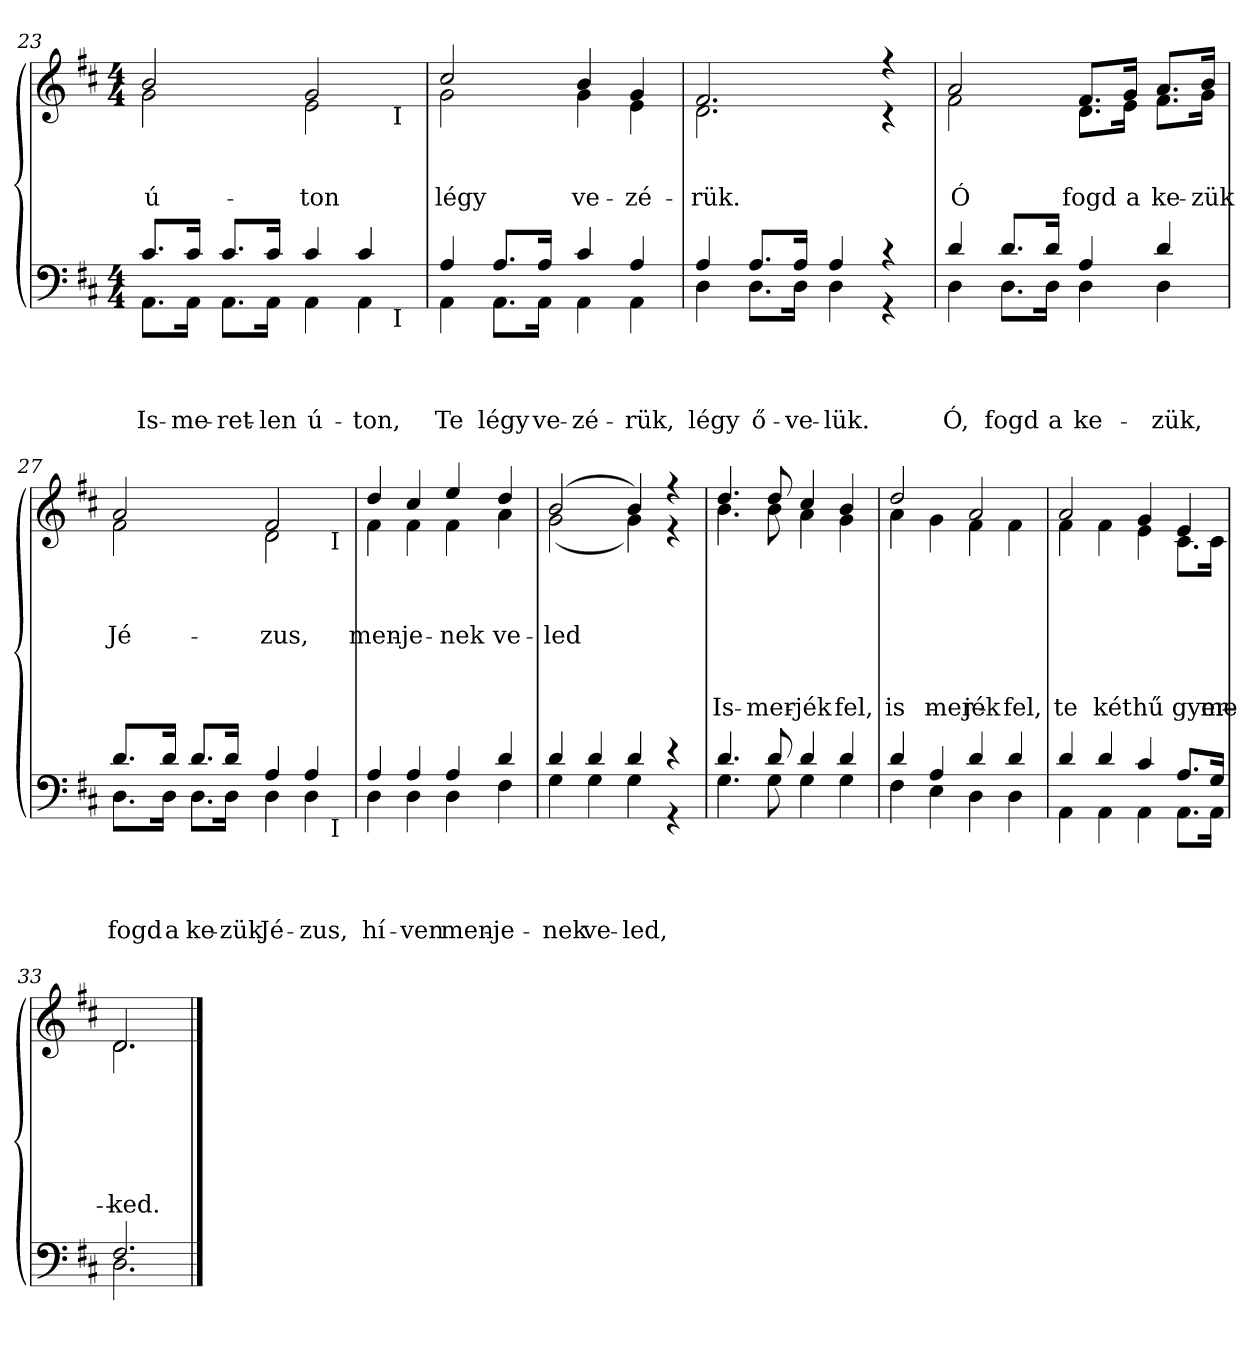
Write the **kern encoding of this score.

**kern	**text	**text	**text	**text	**kern	**text	**text	**text	**text	**text	**text
*part2	*part2	*part2	*part2	*part2	*part1	*part1	*part1	*part1	*part1	*part1	*part1
*staff2	*staff2	*staff2	*staff2	*staff2	*staff1	*staff1	*staff1	*staff1	*staff1	*staff1	*staff1
!!LO:LB:g=z
*clefF4	*	*	*	*	*clefG2	*	*	*	*	*	*
*k[f#c#]	*	*	*	*	*k[f#c#]	*	*	*	*	*	*
*b:	*	*	*	*	*b:	*	*	*	*	*	*
*M4/4	*	*	*	*	*M4/4	*	*	*	*	*	*
=23	=23	=23	=23	=23	=23	=23	=23	=23	=23	=23	=23
!	!	!	!	!LO:LY:a	!	!	!	!	!	!	!
*^	*	*	*	*	*	*	*	*	*	*	*
!	!	!	!	!	!	!	!	!	!LO:LY:b	!	!	!
*	*^	*	*	*	*	*^	*	*	*	*	*	*
*	*	*	*	*	*	*	*	*^	*	*	*	*	*	*
8.c#/L	8.AA\L	2..ryy	.	.	.	Is-	2b/	2g\	2..ryy	.	.	ú-	.	.	.
!	!	!	!	!	!	!LO:LY:a	!	!	!	!	!	!	!	!	!
16c#/Jk	16AA\Jk	.	.	.	.	-me-	.	.	.	.	.	.	.	.	.
!	!	!	!	!	!	!LO:LY:a	!	!	!	!	!	!	!	!	!
8.c#/L	8.AA\L	.	.	.	.	-ret-	.	.	.	.	.	.	.	.	.
!	!	!	!	!	!	!LO:LY:a	!	!	!	!	!	!	!	!	!
16c#/Jk	16AA\Jk	.	.	.	.	-len	.	.	.	.	.	.	.	.	.
!	!	!	!	!	!	!LO:LY:a	!	!	!	!	!	!	!	!	!
!	!	!	!	!	!	!	!	!	!	!	!	!LO:LY:b	!	!	!
4c#/	4AA\	.	.	.	.	ú-	2g/	2e\	.	.	.	-ton	.	.	.
!	!	!	!	!	!	!LO:LY:a	!	!	!	!	!	!	!	!	!
4c#/	4AA\	.	.	.	.	-ton,	.	.	.	.	.	.	.	.	.
!	!	!	!	!	!	!	!	!	!LO:TX:b:t=I	!	!	!	!	!	!
!	!	!LO:TX:b:t=I	!	!	!	!	!	!	!	!	!	!	!	!	!
.	.	8ryy	.	.	.	.	.	.	8ryy	.	.	.	.	.	.
*v	*v	*v	*	*	*	*	*	*	*	*	*	*	*	*	*
*	*	*	*	*	*v	*v	*v	*	*	*	*	*	*
=24	=24	=24	=24	=24	=24	=24	=24	=24	=24	=24	=24
*^	*	*	*	*	*^	*	*	*	*	*	*
*	*^	*	*	*	*	*	*^	*	*	*	*	*	*
!	!	!	!	!	!	!LO:LY:a	!	!	!	!	!	!	!	!	!
*	*v	*v	*	*	*	*	*	*	*	*	*	*	*	*	*
*	*	*	*	*	*	*v	*v	*v	*	*	*	*	*	*
*	*^	*	*	*	*	*^	*	*	*	*	*	*
*	*	*	*	*	*	*	*	*^	*	*	*	*	*	*
!	!	!	!	!	!	!	!	!	!	!	!	!LO:LY:b	!	!	!
*	*v	*v	*	*	*	*	*	*	*	*	*	*	*	*	*
*	*	*	*	*	*	*	*v	*v	*	*	*	*	*	*
4A/	4AA\	.	.	.	Te	2cc#/	2g\	.	.	légy	.	.	.
!	!	!	!	!	!LO:LY:a	!	!	!	!	!	!	!	!
8.A/L	8.AA\L	.	.	.	légy	.	.	.	.	.	.	.	.
!	!	!	!	!	!LO:LY:a	!	!	!	!	!	!	!	!
16A/Jk	16AA\Jk	.	.	.	ve-	.	.	.	.	.	.	.	.
!	!	!	!	!	!LO:LY:a	!	!	!	!	!	!	!	!
!	!	!	!	!	!	!	!	!	!	!LO:LY:b	!	!	!
4c#/	4AA\	.	.	.	-zé-	4b/	4g\	.	.	ve-	.	.	.
!	!	!	!	!	!LO:LY:a	!	!	!	!	!	!	!	!
!	!	!	!	!	!	!	!	!	!	!LO:LY:b	!	!	!
4A/	4AA\	.	.	.	-rük,	4g/	4e\	.	.	-zé-	.	.	.
=25	=25	=25	=25	=25	=25	=25	=25	=25	=25	=25	=25	=25	=25
!	!	!	!	!	!LO:LY:a	!	!	!	!	!	!	!	!
!	!	!	!	!	!	!	!	!	!	!LO:LY:b	!	!	!
4A/	4D\	.	.	.	légy	2.f#/	2.d\	.	.	-rük.	.	.	.
!	!	!	!	!	!LO:LY:a	!	!	!	!	!	!	!	!
8.A/L	8.D\L	.	.	.	ő-	.	.	.	.	.	.	.	.
!	!	!	!	!	!LO:LY:a	!	!	!	!	!	!	!	!
16A/Jk	16D\Jk	.	.	.	-ve-	.	.	.	.	.	.	.	.
!	!	!	!	!	!LO:LY:a	!	!	!	!	!	!	!	!
4A/	4D\	.	.	.	-lük.	.	.	.	.	.	.	.	.
4r	4r	.	.	.	.	4r	4r	.	.	.	.	.	.
!!LO:LB:g=z	!!
=26	=26	=26	=26	=26	=26	=26	=26	=26	=26	=26	=26	=26	=26
!	!	!	!	!	!LO:LY:a	!	!	!	!	!	!	!	!
!	!	!	!	!	!	!	!	!	!	!LO:LY:b	!	!	!
4d/	4D\	.	.	.	Ó,	2a/	2f#\	.	.	Ó	.	.	.
!	!	!	!	!	!LO:LY:a	!	!	!	!	!	!	!	!
8.d/L	8.D\L	.	.	.	fogd	.	.	.	.	.	.	.	.
!	!	!	!	!	!LO:LY:a	!	!	!	!	!	!	!	!
16d/Jk	16D\Jk	.	.	.	a	.	.	.	.	.	.	.	.
!	!	!	!	!	!LO:LY:a	!	!	!	!	!	!	!	!
!	!	!	!	!	!	!	!	!	!	!LO:LY:b	!	!	!
4A/	4D\	.	.	.	ke-	8.f#/L	8.d\L	.	.	fogd	.	.	.
!	!	!	!	!	!	!	!	!	!	!LO:LY:b	!	!	!
.	.	.	.	.	.	16g/Jk	16e\Jk	.	.	a	.	.	.
!	!	!	!	!	!LO:LY:a	!	!	!	!	!	!	!	!
!	!	!	!	!	!	!	!	!	!	!LO:LY:b	!	!	!
4d/	4D\	.	.	.	-zük,	8.a/L	8.f#\L	.	.	ke-	.	.	.
!	!	!	!	!	!	!	!	!	!	!LO:LY:b	!	!	!
.	.	.	.	.	.	16b/Jk	16g\Jk	.	.	-zük	.	.	.
*v	*v	*	*	*	*	*	*	*	*	*	*	*	*
*	*	*	*	*	*v	*v	*	*	*	*	*	*
=27	=27	=27	=27	=27	=27	=27	=27	=27	=27	=27	=27
*	*	*	*	*	*^	*	*	*	*	*	*
!	!	!	!	!LO:LY:a	!	!	!	!	!	!	!	!
*^	*	*	*	*	*v	*v	*	*	*	*	*	*
*	*	*	*	*	*	*^	*	*	*	*	*	*
!	!	!	!	!	!	!	!	!	!	!LO:LY:b	!	!	!
*	*^	*	*	*	*	*	*^	*	*	*	*	*	*
8.d/L	8.D\L	2..ryy	.	.	.	fogd	2a/	2f#\	2..ryy	.	.	Jé-	.	.	.
!	!	!	!	!	!	!LO:LY:a	!	!	!	!	!	!	!	!	!
16d/Jk	16D\Jk	.	.	.	.	a	.	.	.	.	.	.	.	.	.
!	!	!	!	!	!	!LO:LY:a	!	!	!	!	!	!	!	!	!
8.d/L	8.D\L	.	.	.	.	ke-	.	.	.	.	.	.	.	.	.
!	!	!	!	!	!	!LO:LY:a	!	!	!	!	!	!	!	!	!
16d/Jk	16D\Jk	.	.	.	.	-zük	.	.	.	.	.	.	.	.	.
!	!	!	!	!	!	!LO:LY:a	!	!	!	!	!	!	!	!	!
!	!	!	!	!	!	!	!	!	!	!	!	!LO:LY:b	!	!	!
4A/	4D\	.	.	.	.	Jé-	2f#/	2d\	.	.	.	-zus,	.	.	.
!	!	!	!	!	!	!LO:LY:a	!	!	!	!	!	!	!	!	!
4A/	4D\	.	.	.	.	-zus,	.	.	.	.	.	.	.	.	.
!	!	!	!	!	!	!	!	!	!LO:TX:b:t=I	!	!	!	!	!	!
!	!	!LO:TX:b:t=I	!	!	!	!	!	!	!	!	!	!	!	!	!
.	.	8ryy	.	.	.	.	.	.	8ryy	.	.	.	.	.	.
*v	*v	*v	*	*	*	*	*	*	*	*	*	*	*	*	*
*	*	*	*	*	*v	*v	*v	*	*	*	*	*	*
=28	=28	=28	=28	=28	=28	=28	=28	=28	=28	=28	=28
*^	*	*	*	*	*^	*	*	*	*	*	*
*	*^	*	*	*	*	*	*^	*	*	*	*	*	*
!	!	!	!	!	!	!LO:LY:a	!	!	!	!	!	!	!	!	!
*	*v	*v	*	*	*	*	*	*	*	*	*	*	*	*	*
*	*	*	*	*	*	*v	*v	*v	*	*	*	*	*	*
*	*^	*	*	*	*	*^	*	*	*	*	*	*
*	*	*	*	*	*	*	*	*^	*	*	*	*	*	*
!	!	!	!	!	!	!	!	!	!	!	!	!LO:LY:b	!	!	!
*	*v	*v	*	*	*	*	*	*	*	*	*	*	*	*	*
*	*	*	*	*	*	*	*v	*v	*	*	*	*	*	*
4A/	4D\	.	.	.	hí-	4dd/	4f#\	.	.	men-	.	.	.
!	!	!	!	!	!LO:LY:a	!	!	!	!	!	!	!	!
!	!	!	!	!	!	!	!	!	!	!LO:LY:b	!	!	!
4A/	4D\	.	.	.	-ven	4cc#/	4f#\	.	.	-je-	.	.	.
!	!	!	!	!	!LO:LY:a	!	!	!	!	!	!	!	!
!	!	!	!	!	!	!	!	!	!	!LO:LY:b	!	!	!
4A/	4D\	.	.	.	men-	4ee/	4f#\	.	.	nek	.	.	.
!	!	!	!	!	!LO:LY:a	!	!	!	!	!	!	!	!
!	!	!	!	!	!	!	!	!	!	!LO:LY:b	!	!	!
4d/	4F#\	.	.	.	-je-	4dd/	4a\	.	.	ve-	.	.	.
!!LO:LB:g=z	!!
=29	=29	=29	=29	=29	=29	=29	=29	=29	=29	=29	=29	=29	=29
!	!	!	!	!	!LO:LY:a	!	!	!	!	!	!	!	!
!	!	!	!	!	!	!	!	!	!	!LO:LY:b	!	!	!
4d/	4G\	.	.	.	-nek	(>2b/	(<2g\	.	.	-led	.	.	.
!	!	!	!	!	!LO:LY:a	!	!	!	!	!	!	!	!
4d/	4G\	.	.	.	ve-	.	.	.	.	.	.	.	.
!	!	!	!	!	!LO:LY:a	!	!	!	!	!	!	!	!
!	!	!	!	!	!	!	!	!	!	!LO:LY:b	!	!	!
4d/	4G\	.	.	.	-led,	4b/)	4g\)	.	.	.	.	.	.
4r	4r	.	.	.	.	4r	4r	.	.	.	.	.	.
=30	=30	=30	=30	=30	=30	=30	=30	=30	=30	=30	=30	=30	=30
!	!	!	!	!	!	!	!	!	!	!	!	!	!LO:LY:b
4.d/	4.G\	.	.	.	.	4.dd/	4.b\	.	.	.	.	.	Is-
!	!	!	!	!	!	!	!	!	!	!	!	!	!LO:LY:b
8d/	8G\	.	.	.	.	8dd/	8b\	.	.	.	.	.	-mer-
!	!	!	!	!	!	!	!	!	!	!	!	!	!LO:LY:b
4d/	4G\	.	.	.	.	4cc#/	4a\	.	.	.	.	.	-jék
!	!	!	!	!	!	!	!	!	!	!	!	!	!LO:LY:b
4d/	4G\	.	.	.	.	4b/	4g\	.	.	.	.	.	fel,
=31	=31	=31	=31	=31	=31	=31	=31	=31	=31	=31	=31	=31	=31
!	!	!	!	!	!	!	!	!	!	!	!	!LO:LY:a	!
!	!	!	!	!	!	!	!	!	!	!	!	!	!LO:LY:b
4d/	4F#\	.	.	.	.	2dd/	4a\	.	.	.	.	.	is-
!	!	!	!	!	!	!	!	!	!	!	!	!	!LO:LY:b
4A/	4E\	.	.	.	.	.	4g\	.	.	.	.	.	-mer-
!	!	!	!	!	!	!	!	!	!	!	!	!LO:LY:a	!
!	!	!	!	!	!	!	!	!	!	!	!	!	!LO:LY:b
4d/	4D\	.	.	.	.	2a/	4f#\	.	.	.	.	.	-jék
!	!	!	!	!	!	!	!	!	!	!	!	!	!LO:LY:b
4d/	4D\	.	.	.	.	.	4f#\	.	.	.	.	.	fel,
=32	=32	=32	=32	=32	=32	=32	=32	=32	=32	=32	=32	=32	=32
!	!	!	!	!	!	!	!	!	!	!	!	!LO:LY:a	!
!	!	!	!	!	!	!	!	!	!	!	!	!	!LO:LY:b
4d/	4AA\	.	.	.	.	2a/	4f#\	.	.	.	.	.	te
!	!	!	!	!	!	!	!	!	!	!	!	!	!LO:LY:b
4d/	4AA\	.	.	.	.	.	4f#\	.	.	.	.	.	két
!	!	!	!	!	!	!	!	!	!	!	!	!LO:LY:a	!
!	!	!	!	!	!	!	!	!	!	!	!	!	!LO:LY:b
4c#/	4AA\	.	.	.	.	4g/	4e\	.	.	.	.	.	hű
!	!	!	!	!	!	!	!	!	!	!	!	!LO:LY:a	!
!	!	!	!	!	!	!	!	!	!	!	!	!	!LO:LY:b
8.A/L	8.AA\L	.	.	.	.	4e/	8.c#\L	.	.	.	.	.	gyer-
!	!	!	!	!	!	!	!	!	!	!	!	!	!LO:LY:b
16G/Jk	16AA\Jk	.	.	.	.	.	16c#\Jk	.	.	.	.	.	-me-
=33	=33	=33	=33	=33	=33	=33	=33	=33	=33	=33	=33	=33	=33
!	!	!	!	!	!	!	!	!	!	!	!	!LO:LY:a	!
!	!	!	!	!	!	!	!	!	!	!	!	!	!LO:LY:b
2.F#/	2.D\	.	.	.	.	2.d/	2.d\	.	.	.	.	.	-ked.
*v	*v	*	*	*	*	*	*	*	*	*	*	*	*
*	*	*	*	*	*v	*v	*	*	*	*	*	*
==	==	==	==	==	==	==	==	==	==	==	==
*-	*-	*-	*-	*-	*-	*-	*-	*-	*-	*-	*-
